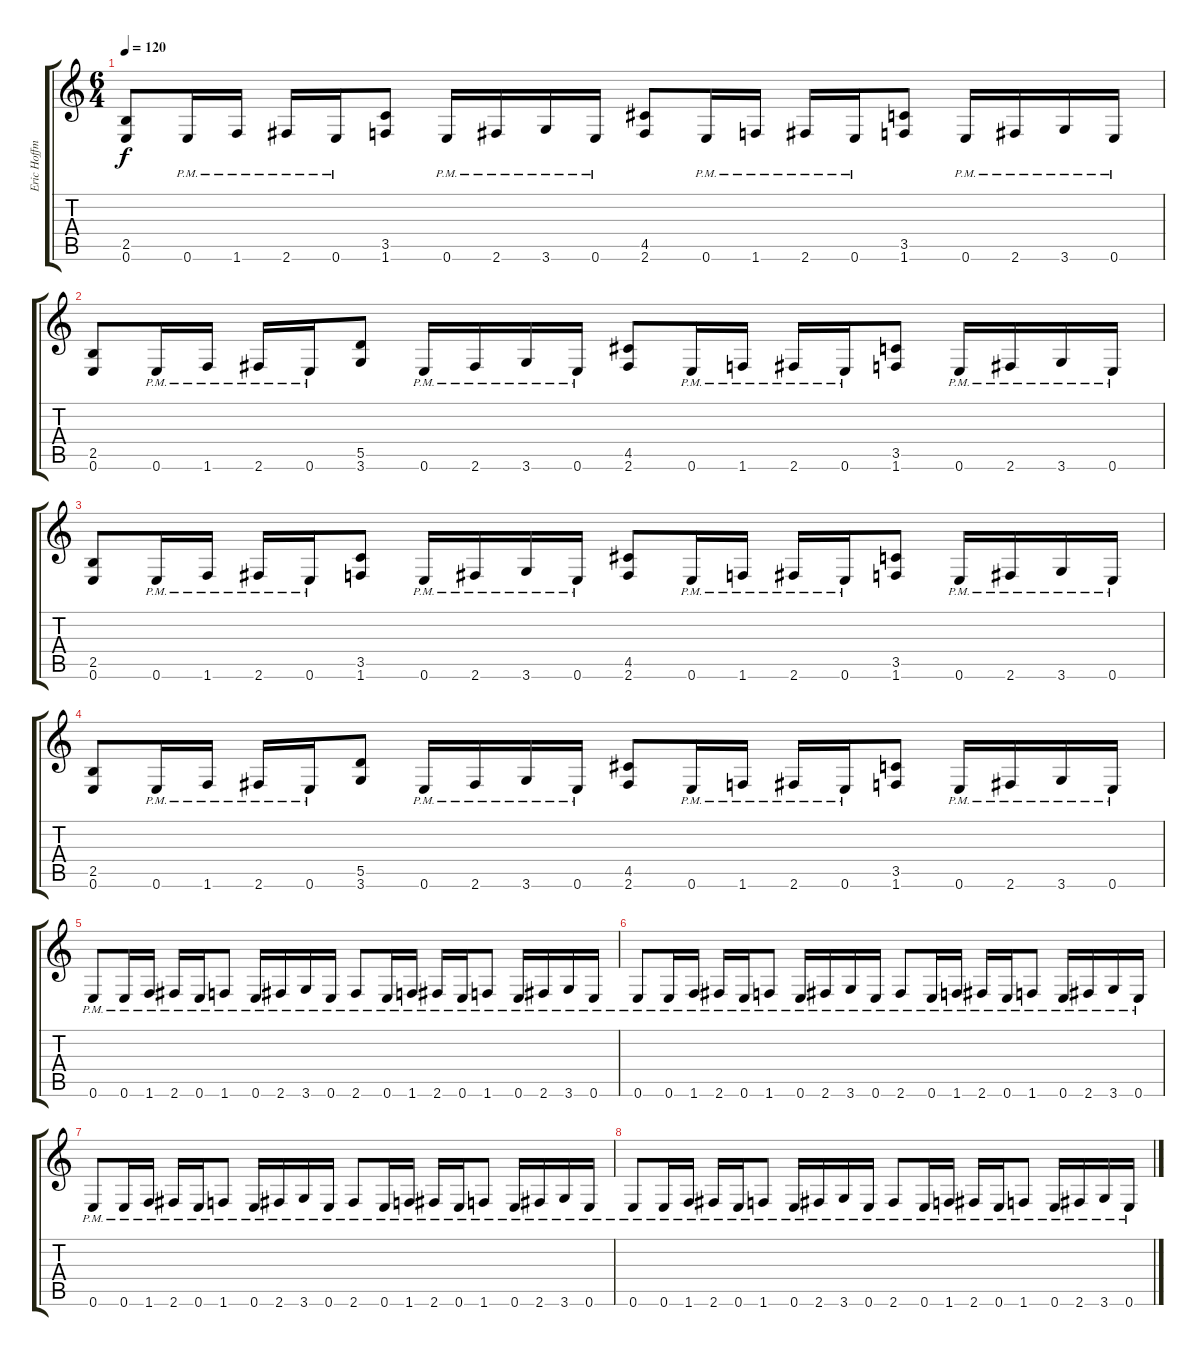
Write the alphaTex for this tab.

\track ("Eric Hoffman" "Eric Hoffm") {instrument distortionguitar}
\staff {score tabs}
\tuning (E4 B3 G3 D3 A2 E2) {hide}
\ts (6 4)
\tempo 120
\clef g2
\ks c
(2.5 0.6).8{dy f} 0.6{pm}.16 1.6{pm}.16 2.6{pm}.16 0.6{pm}.16 (3.5 1.6).8 0.6{pm}.16 2.6{pm}.16 3.6{pm}.16 0.6{pm}.16 (4.5 2.6).8 0.6{pm}.16 1.6{pm}.16 2.6{pm}.16 0.6{pm}.16 (3.5 1.6).8 0.6{pm}.16 2.6{pm}.16 3.6{pm}.16 0.6{pm}.16 |
(2.5 0.6).8 0.6{pm}.16 1.6{pm}.16 2.6{pm}.16 0.6{pm}.16 (5.5 3.6).8 0.6{pm}.16 2.6{pm}.16 3.6{pm}.16 0.6{pm}.16 (4.5 2.6).8 0.6{pm}.16 1.6{pm}.16 2.6{pm}.16 0.6{pm}.16 (3.5 1.6).8 0.6{pm}.16 2.6{pm}.16 3.6{pm}.16 0.6{pm}.16 |
(2.5 0.6).8 0.6{pm}.16 1.6{pm}.16 2.6{pm}.16 0.6{pm}.16 (3.5 1.6).8 0.6{pm}.16 2.6{pm}.16 3.6{pm}.16 0.6{pm}.16 (4.5 2.6).8 0.6{pm}.16 1.6{pm}.16 2.6{pm}.16 0.6{pm}.16 (3.5 1.6).8 0.6{pm}.16 2.6{pm}.16 3.6{pm}.16 0.6{pm}.16 |
(2.5 0.6).8 0.6{pm}.16 1.6{pm}.16 2.6{pm}.16 0.6{pm}.16 (5.5 3.6).8 0.6{pm}.16 2.6{pm}.16 3.6{pm}.16 0.6{pm}.16 (4.5 2.6).8 0.6{pm}.16 1.6{pm}.16 2.6{pm}.16 0.6{pm}.16 (3.5 1.6).8 0.6{pm}.16 2.6{pm}.16 3.6{pm}.16 0.6{pm}.16 |
0.6{pm}.8 0.6{pm}.16 1.6{pm}.16 2.6{pm}.16 0.6{pm}.16 1.6{pm}.8 0.6{pm}.16 2.6{pm}.16 3.6{pm}.16 0.6{pm}.16 2.6{pm}.8 0.6{pm}.16 1.6{pm}.16 2.6{pm}.16 0.6{pm}.16 1.6{pm}.8 0.6{pm}.16 2.6{pm}.16 3.6{pm}.16 0.6{pm}.16 |
0.6{pm}.8 0.6{pm}.16 1.6{pm}.16 2.6{pm}.16 0.6{pm}.16 1.6{pm}.8 0.6{pm}.16 2.6{pm}.16 3.6{pm}.16 0.6{pm}.16 2.6{pm}.8 0.6{pm}.16 1.6{pm}.16 2.6{pm}.16 0.6{pm}.16 1.6{pm}.8 0.6{pm}.16 2.6{pm}.16 3.6{pm}.16 0.6{pm}.16 |
0.6{pm}.8 0.6{pm}.16 1.6{pm}.16 2.6{pm}.16 0.6{pm}.16 1.6{pm}.8 0.6{pm}.16 2.6{pm}.16 3.6{pm}.16 0.6{pm}.16 2.6{pm}.8 0.6{pm}.16 1.6{pm}.16 2.6{pm}.16 0.6{pm}.16 1.6{pm}.8 0.6{pm}.16 2.6{pm}.16 3.6{pm}.16 0.6{pm}.16 |
0.6{pm}.8 0.6{pm}.16 1.6{pm}.16 2.6{pm}.16 0.6{pm}.16 1.6{pm}.8 0.6{pm}.16 2.6{pm}.16 3.6{pm}.16 0.6{pm}.16 2.6{pm}.8 0.6{pm}.16 1.6{pm}.16 2.6{pm}.16 0.6{pm}.16 1.6{pm}.8 0.6{pm}.16 2.6{pm}.16 3.6{pm}.16 0.6{pm}.16
